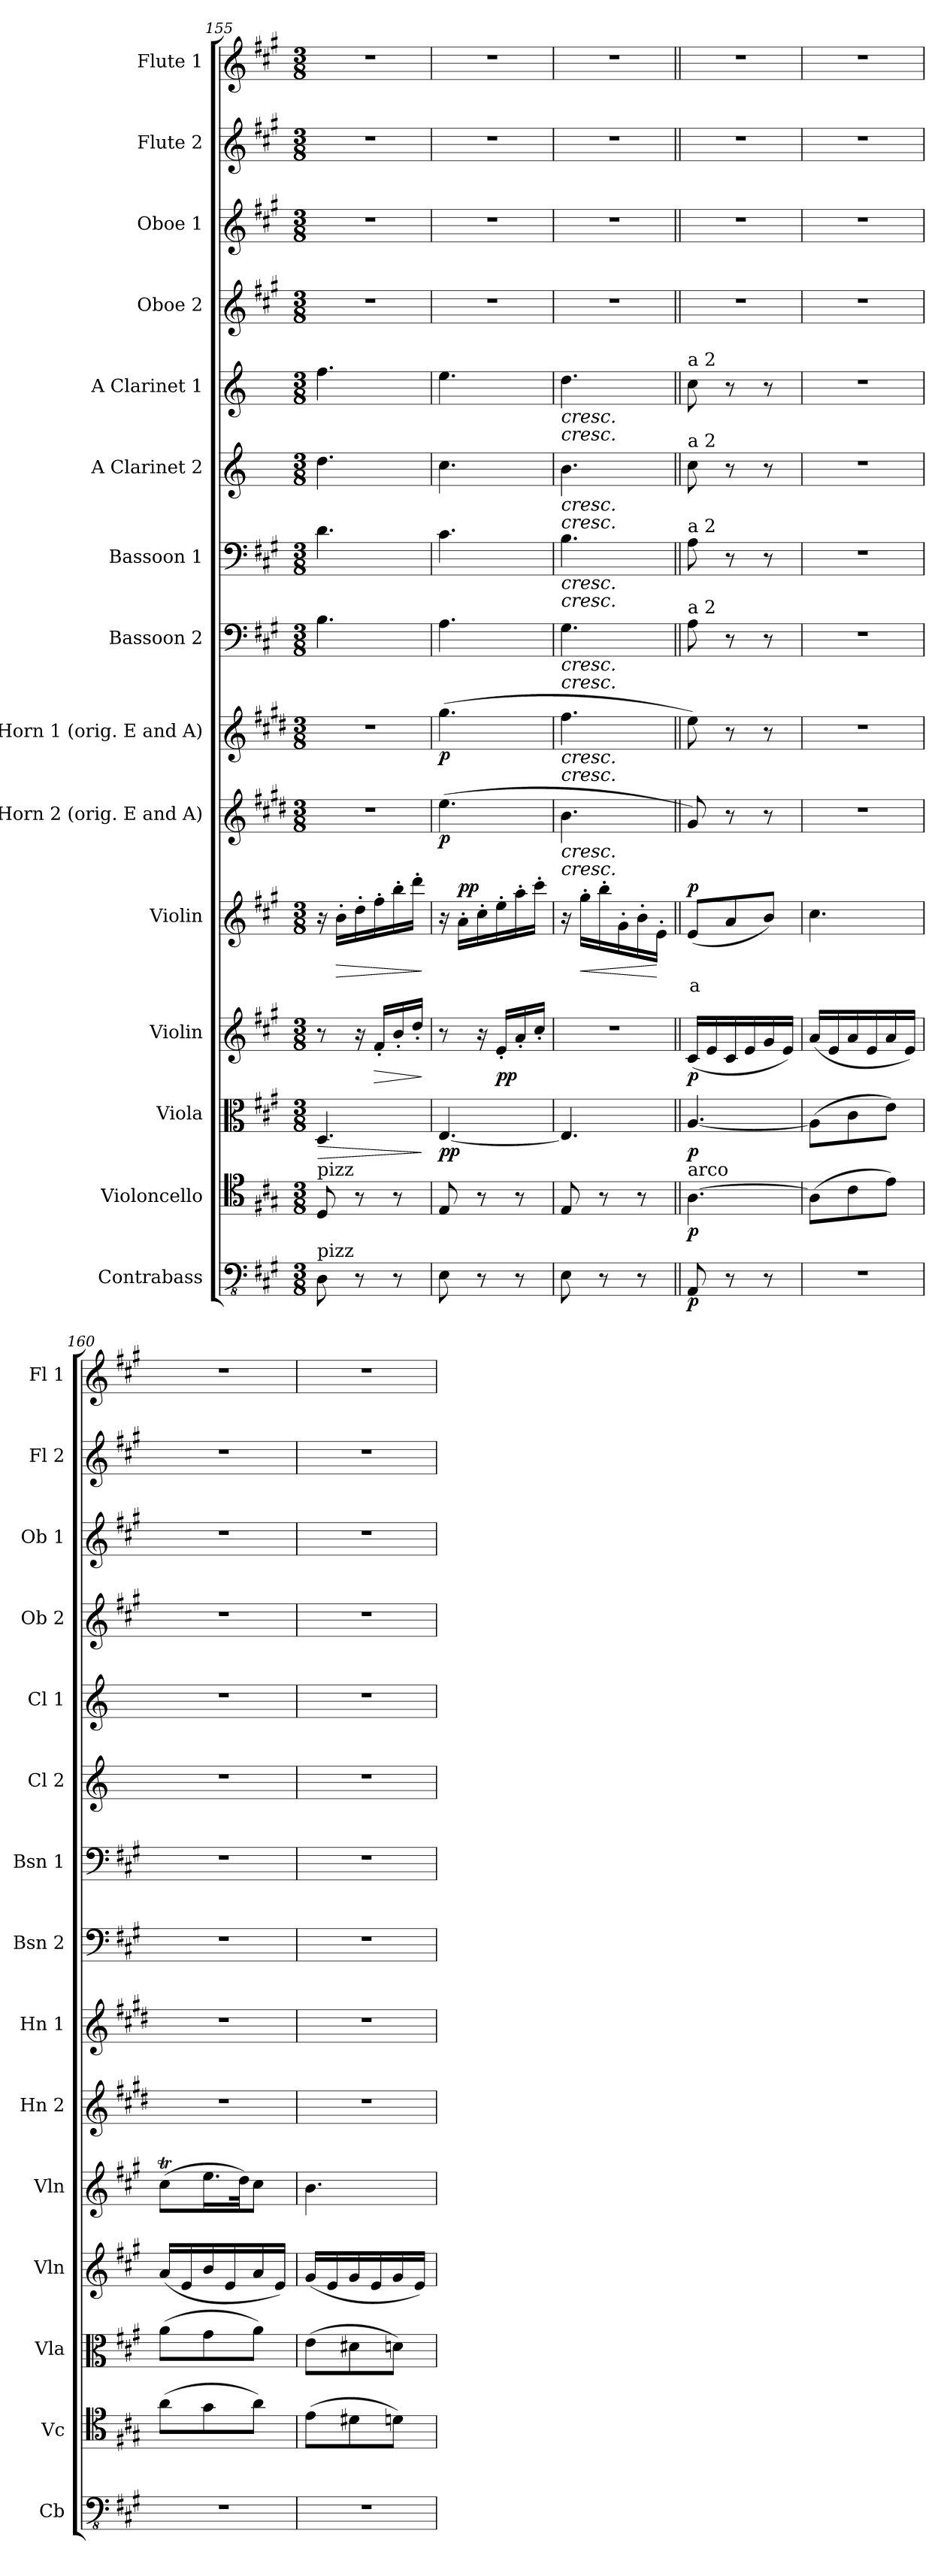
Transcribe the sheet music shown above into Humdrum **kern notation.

**kern	**dynam	**kern	**dynam	**kern	**dynam	**kern	**dynam	**kern	**text	**dynam	**kern	**dynam	**kern	**dynam	**kern	**kern	**kern	**kern	**kern	**kern	**kern	**kern
*part15	*part15	*part14	*part14	*part13	*part13	*part12	*part12	*part11	*part11	*part11	*part10	*part10	*part9	*part9	*part8	*part7	*part6	*part5	*part4	*part3	*part2	*part1
*staff15	*staff15	*staff14	*staff14	*staff13	*staff13	*staff12	*staff12	*staff11	*staff11	*staff11	*staff10	*staff10	*staff9	*staff9	*staff8	*staff7	*staff6	*staff5	*staff4	*staff3	*staff2	*staff1
*I"Contrabass	*	*I"Violoncello	*	*I"Viola	*	*I"Violin	*	*I"Violin	*	*	*I"F Horn 2 (orig. E and A)	*	*I"F Horn 1 (orig. E and A)	*	*I"Bassoon 2	*I"Bassoon 1	*I"A Clarinet 2	*I"A Clarinet 1	*I"Oboe 2	*I"Oboe 1	*I"Flute 2	*I"Flute 1
*I'Cb	*	*I'Vc	*	*I'Vla	*	*I'Vln	*	*I'Vln	*	*	*I'Hn 2	*	*I'Hn 1	*	*I'Bsn 2	*I'Bsn 1	*I'Cl 2	*I'Cl 1	*I'Ob 2	*I'Ob 1	*I'Fl 2	*I'Fl 1
*clefFv4	*	*clefC4	*	*clefC3	*	*clefG2	*	*clefG2	*	*	*clefG2	*	*clefG2	*	*clefF4	*clefF4	*clefG2	*clefG2	*clefG2	*clefG2	*clefG2	*clefG2
*	*	*	*	*	*	*	*	*	*	*	*ITrd4c7	*	*ITrd4c7	*	*	*	*ITrd2c3	*ITrd2c3	*	*	*	*
*k[f#c#g#]	*	*k[f#c#g#]	*	*k[f#c#g#]	*	*k[f#c#g#]	*	*k[f#c#g#]	*	*	*k[f#c#g#]	*	*k[f#c#g#]	*	*k[f#c#g#]	*k[f#c#g#]	*k[f#c#g#]	*k[f#c#g#]	*k[f#c#g#]	*k[f#c#g#]	*k[f#c#g#]	*k[f#c#g#]
*M3/8	*	*M3/8	*	*M3/8	*	*M3/8	*	*M3/8	*	*	*M3/8	*	*M3/8	*	*M3/8	*M3/8	*M3/8	*M3/8	*M3/8	*M3/8	*M3/8	*M3/8
=155	=155	=155	=155	=155	=155	=155	=155	=155	=155	=155	=155	=155	=155	=155	=155	=155	=155	=155	=155	=155	=155	=155
!	!	!LO:TX:a:t=pizz	!	!	!	!	!	!	!	!	!	!	!	!	!	!	!	!	!	!	!	!
!LO:TX:a:t=pizz	!	!	!	!	!	!	!	!	!	!	!	!	!	!	!	!	!	!	!	!	!	!
!	!	!	!	!	!LO:HP:b	!	!	!	!	!	!	!	!	!	!	!	!	!	!	!	!	!
8DD\	.	8D/	.	4.D/	>	8r	.	16r	.	.	4.r	.	4.r	.	4.B\	4.d\	4.b\	4.dd\	4.r	4.r	4.r	4.r
!	!	!	!	!	!	!	!	!	!	!LO:HP:b	!	!	!	!	!	!	!	!	!	!	!	!
.	.	.	.	.	.	.	.	16b'\LL	.	>	.	.	.	.	.	.	.	.	.	.	.	.
8r	.	8r	.	.	.	16r	.	16dd'\	.	.	.	.	.	.	.	.	.	.	.	.	.	.
!	!	!	!	!	!	!	!LO:HP:b	!	!	!	!	!	!	!	!	!	!	!	!	!	!	!
.	.	.	.	.	.	16f#'/LL	>	16ff#'\	.	.	.	.	.	.	.	.	.	.	.	.	.	.
8r	.	8r	.	.	.	16b'/	.	16bb'\	.	.	.	.	.	.	.	.	.	.	.	.	.	.
.	.	.	.	.	.	16dd'/JJ	.	16ddd'\JJ	.	.	.	.	.	.	.	.	.	.	.	.	.	.
.	.	.	.	.	]	.	]	.	.	]	.	.	.	.	.	.	.	.	.	.	.	.
=156	=156	=156	=156	=156	=156	=156	=156	=156	=156	=156	=156	=156	=156	=156	=156	=156	=156	=156	=156	=156	=156	=156
!	!	!	!	!	!LO:DY:b	!	!	!	!	!	!	!LO:DY:b	!	!LO:DY:b	!	!	!	!	!	!	!	!
8EE\	.	8E/	.	[4.E/	pp	8r	.	16r	.	.	(>4.a\	p	(>4.cc#\	p	4.A\	4.c#\	4.a\	4.cc#\	4.r	4.r	4.r	4.r
!	!	!	!	!	!	!	!	!	!	!LO:DY:b	!	!	!	!	!	!	!	!	!	!	!	!
.	.	.	.	.	.	.	.	16a'\LL	.	pp	.	.	.	.	.	.	.	.	.	.	.	.
8r	.	8r	.	.	.	16r	.	16cc#'\	.	.	.	.	.	.	.	.	.	.	.	.	.	.
!	!	!	!	!	!	!	!LO:DY:b	!	!	!	!	!	!	!	!	!	!	!	!	!	!	!
.	.	.	.	.	.	16e'/LL	pp	16ee'\	.	.	.	.	.	.	.	.	.	.	.	.	.	.
8r	.	8r	.	.	.	16a'/	.	16aa'\	.	.	.	.	.	.	.	.	.	.	.	.	.	.
.	.	.	.	.	.	16cc#'/JJ	.	16ccc#'\JJ	.	.	.	.	.	.	.	.	.	.	.	.	.	.
=157	=157	=157	=157	=157	=157	=157	=157	=157	=157	=157	=157	=157	=157	=157	=157	=157	=157	=157	=157	=157	=157	=157
!	!	!	!	!	!	!	!	!	!	!	!	!	!	!	!	!	!	!LO:TX:b:i:t=cresc.	!	!	!	!
!	!	!	!	!	!	!	!	!	!	!	!	!	!	!	!	!	!	!LO:TX:b:i:t=cresc.	!	!	!	!
!	!	!	!	!	!	!	!	!	!	!	!	!	!	!	!	!	!LO:TX:b:i:t=cresc.	!	!	!	!	!
!	!	!	!	!	!	!	!	!	!	!	!	!	!	!	!	!	!LO:TX:b:i:t=cresc.	!	!	!	!	!
!	!	!	!	!	!	!	!	!	!	!	!	!	!	!	!	!LO:TX:b:i:t=cresc.	!	!	!	!	!	!
!	!	!	!	!	!	!	!	!	!	!	!	!	!	!	!	!LO:TX:b:i:t=cresc.	!	!	!	!	!	!
!	!	!	!	!	!	!	!	!	!	!	!	!	!	!	!LO:TX:b:i:t=cresc.	!	!	!	!	!	!	!
!	!	!	!	!	!	!	!	!	!	!	!	!	!	!	!LO:TX:b:i:t=cresc.	!	!	!	!	!	!	!
!	!	!	!	!	!	!	!	!	!	!	!	!	!LO:TX:b:i:t=cresc.	!	!	!	!	!	!	!	!	!
!	!	!	!	!	!	!	!	!	!	!	!	!	!LO:TX:b:i:t=cresc.	!	!	!	!	!	!	!	!	!
!	!	!	!	!	!	!	!	!	!	!	!LO:TX:b:i:t=cresc.	!	!	!	!	!	!	!	!	!	!	!
!	!	!	!	!	!	!	!	!	!	!	!LO:TX:b:i:t=cresc.	!	!	!	!	!	!	!	!	!	!	!
8EE\	.	8E/	.	4.E/]	.	4.r	.	16r	.	.	4.e\	.	4.b\	.	4.G#\	4.B\	4.g#\	4.b\	4.r	4.r	4.r	4.r
!	!	!	!	!	!	!	!	!	!	!LO:HP:b	!	!	!	!	!	!	!	!	!	!	!	!
.	.	.	.	.	.	.	.	16gg#'\LL	.	<	.	.	.	.	.	.	.	.	.	.	.	.
8r	.	8r	.	.	.	.	.	16bb'\	.	.	.	.	.	.	.	.	.	.	.	.	.	.
.	.	.	.	.	.	.	.	16g#'\	.	.	.	.	.	.	.	.	.	.	.	.	.	.
8r	.	8r	.	.	.	.	.	16b'\	.	.	.	.	.	.	.	.	.	.	.	.	.	.
.	.	.	.	.	.	.	.	16e'\JJ	.	[	.	.	.	.	.	.	.	.	.	.	.	.
=158||	=158||	=158||	=158||	=158||	=158||	=158||	=158||	=158||	=158||	=158||	=158||	=158||	=158||	=158||	=158||	=158||	=158||	=158||	=158||	=158||	=158||	=158||
!	!	!	!	!	!	!	!	!	!	!	!	!	!	!	!	!	!	!LO:TX:a:t=a 2	!	!	!	!
!	!	!	!	!	!	!	!	!	!	!	!	!	!	!	!	!	!LO:TX:a:t=a 2	!	!	!	!	!
!	!	!	!	!	!	!	!	!	!	!	!	!	!	!	!	!LO:TX:a:t=a 2	!	!	!	!	!	!
!	!	!	!	!	!	!	!	!	!	!	!	!	!	!	!LO:TX:a:t=a 2	!	!	!	!	!	!	!
!	!	!LO:TX:a:t=arco	!	!	!	!	!	!	!	!	!	!	!	!	!	!	!	!	!	!	!	!
!	!LO:DY:b	!	!LO:DY:b	!	!LO:DY:b	!	!LO:DY:b	!	!LO:LY:b:color=#FF0000	!LO:DY:b	!	!	!	!	!	!	!	!	!	!	!	!
8AAA/	p	[4.A\	p	[4.A/	p	(<16c#/LL	p	(<8e/L	a	p	8c#/)	.	8a\)	.	8A\	8A\	8a\	8a\	4.r	4.r	4.r	4.r
.	.	.	.	.	.	16e/	.	.	.	.	.	.	.	.	.	.	.	.	.	.	.	.
8r	.	.	.	.	.	16c#/	.	8a/	.	.	8r	.	8r	.	8r	8r	8r	8r	.	.	.	.
.	.	.	.	.	.	16e/	.	.	.	.	.	.	.	.	.	.	.	.	.	.	.	.
8r	.	.	.	.	.	16g#/	.	8b/J)	.	.	8r	.	8r	.	8r	8r	8r	8r	.	.	.	.
.	.	.	.	.	.	16e/JJ)	.	.	.	.	.	.	.	.	.	.	.	.	.	.	.	.
=159	=159	=159	=159	=159	=159	=159	=159	=159	=159	=159	=159	=159	=159	=159	=159	=159	=159	=159	=159	=159	=159	=159
4.r	.	(>8A\L]	.	(>8A\L]	.	(<16a/LL	.	4.cc#\	.	.	4.r	.	4.r	.	4.r	4.r	4.r	4.r	4.r	4.r	4.r	4.r
.	.	.	.	.	.	16e/	.	.	.	.	.	.	.	.	.	.	.	.	.	.	.	.
.	.	8c#\	.	8c#\	.	16a/	.	.	.	.	.	.	.	.	.	.	.	.	.	.	.	.
.	.	.	.	.	.	16e/	.	.	.	.	.	.	.	.	.	.	.	.	.	.	.	.
.	.	8e\J)	.	8e\J)	.	16a/	.	.	.	.	.	.	.	.	.	.	.	.	.	.	.	.
.	.	.	.	.	.	16e/JJ)	.	.	.	.	.	.	.	.	.	.	.	.	.	.	.	.
=160	=160	=160	=160	=160	=160	=160	=160	=160	=160	=160	=160	=160	=160	=160	=160	=160	=160	=160	=160	=160	=160	=160
4.r	.	(>8a\L	.	(>8a\L	.	(<16a/LL	.	(>8cc#t\L	.	.	4.r	.	4.r	.	4.r	4.r	4.r	4.r	4.r	4.r	4.r	4.r
.	.	.	.	.	.	16e/	.	.	.	.	.	.	.	.	.	.	.	.	.	.	.	.
.	.	8g#\	.	8g#\	.	16b/	.	16.ee\L	.	.	.	.	.	.	.	.	.	.	.	.	.	.
.	.	.	.	.	.	16e/	.	.	.	.	.	.	.	.	.	.	.	.	.	.	.	.
.	.	.	.	.	.	.	.	32dd\JK)	.	.	.	.	.	.	.	.	.	.	.	.	.	.
.	.	8a\J)	.	8a\J)	.	16a/	.	8cc#\J	.	.	.	.	.	.	.	.	.	.	.	.	.	.
.	.	.	.	.	.	16e/JJ)	.	.	.	.	.	.	.	.	.	.	.	.	.	.	.	.
=161	=161	=161	=161	=161	=161	=161	=161	=161	=161	=161	=161	=161	=161	=161	=161	=161	=161	=161	=161	=161	=161	=161
4.r	.	(>8e\L	.	(>8e\L	.	(<16g#/LL	.	4.b\	.	.	4.r	.	4.r	.	4.r	4.r	4.r	4.r	4.r	4.r	4.r	4.r
.	.	.	.	.	.	16e/	.	.	.	.	.	.	.	.	.	.	.	.	.	.	.	.
.	.	8d#X\	.	8d#X\	.	16g#/	.	.	.	.	.	.	.	.	.	.	.	.	.	.	.	.
.	.	.	.	.	.	16e/	.	.	.	.	.	.	.	.	.	.	.	.	.	.	.	.
.	.	8dn\J)	.	8dn\J)	.	16g#/	.	.	.	.	.	.	.	.	.	.	.	.	.	.	.	.
.	.	.	.	.	.	16e/JJ)	.	.	.	.	.	.	.	.	.	.	.	.	.	.	.	.
=	=	=	=	=	=	=	=	=	=	=	=	=	=	=	=	=	=	=	=	=	=	=
*-	*-	*-	*-	*-	*-	*-	*-	*-	*-	*-	*-	*-	*-	*-	*-	*-	*-	*-	*-	*-	*-	*-
